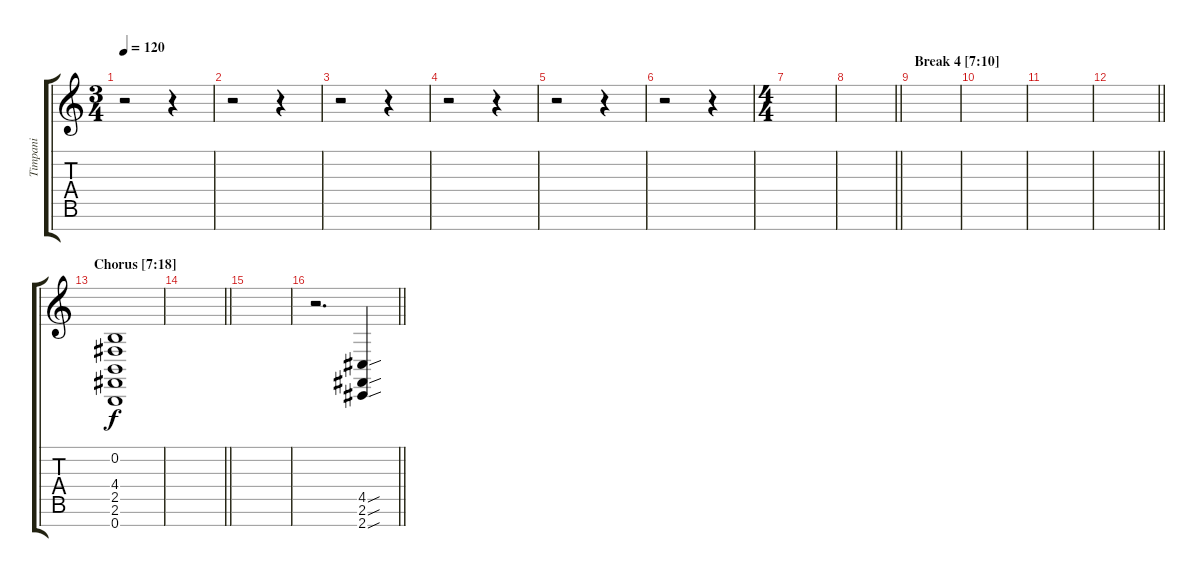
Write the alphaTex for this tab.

\track ("Timpani" "Timpani") {instrument timpani}
\staff {score tabs}
\tuning (E4 B3 G3 D3 A2 E2 B1) {hide}
\ts (3 4)
\tempo 120
\clef g2
\ks c
r.2{dy f} r.4 |
r.2 r.4 |
r.2 r.4 |
r.2 r.4 |
r.2 r.4 |
r.2 r.4 |
\ts (4 4)
|
\barLineRight lightlight
|
\section ("" "Break 4 [7:10]")
|
|
|
\barLineRight lightlight
|
\section ("" "Chorus [7:18]")
(0.2 4.4 2.5 2.6 0.7).1{volume 16} |
\barLineRight lightlight
|
|
\barLineRight lightlight
r.2{d} (4.5{sou} 2.6{sou} 2.7{sou}).4
